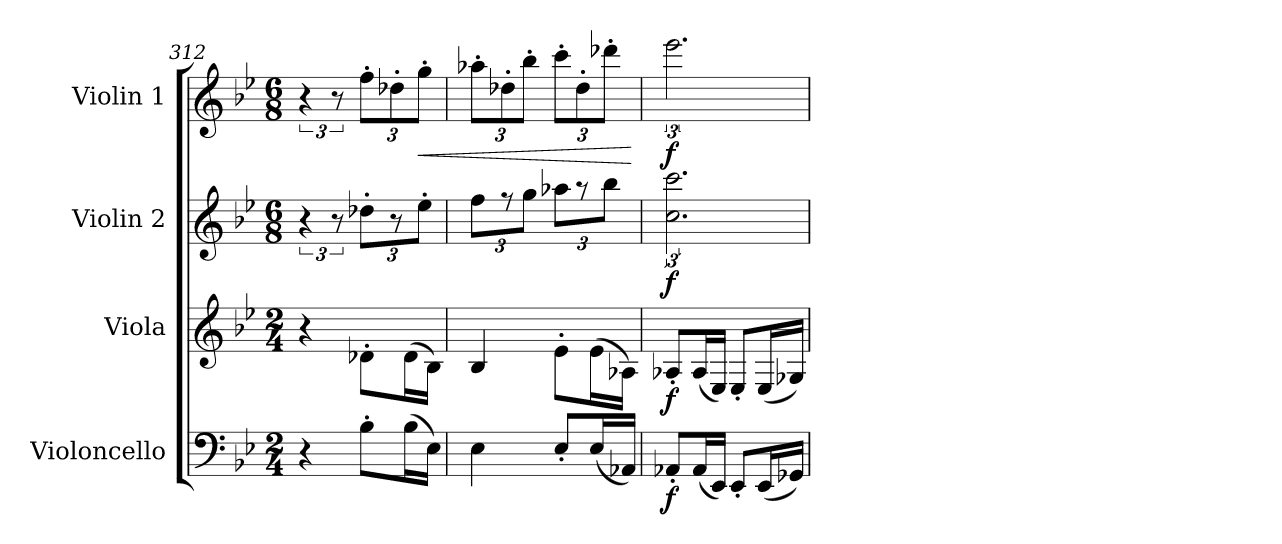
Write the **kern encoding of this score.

**kern	**dynam	**kern	**dynam	**kern	**dynam	**kern	**dynam
*part4	*part4	*part3	*part3	*part2	*part2	*part1	*part1
*staff4	*staff4	*staff3	*staff3	*staff2	*staff2	*staff1	*staff1
*I"Violoncello	*	*I"Viola	*	*I"Violin 2	*	*I"Violin 1	*
*I'Vc	*	*I'Vla	*	*I'Vln	*	*I'Vln	*
!!LO:LB:g=z
*clefF4	*	*clefG2	*	*clefG2	*	*clefG2	*
*k[b-e-]	*	*k[b-e-]	*	*k[b-e-]	*	*k[b-e-]	*
*M2/4	*	*M2/4	*	*M6/8	*	*M6/8	*
=312	=312	=312	=312	=312	=312	=312	=312
4r	.	4r	.	6r	.	6r	.
.	.	.	.	12r	.	12r	.
8B-'\L	.	8d-X'\L	.	12dd-X'\L	.	12ff'\L	.
.	.	.	.	12r	.	12dd-X'\	.
(16B-\L	.	(16d-\L	.	.	.	.	.
!	!	!	!	!	!	!	!LO:HP:b
.	.	.	.	12ee-'\J	.	12gg'\J	<
16E-\JJ)	.	16B-\JJ)	.	.	.	.	.
=313	=313	=313	=313	=313	=313	=313	=313
4E-\	.	4B-/	.	12ff\L	.	12aa-X'\L	.
.	.	.	.	12r	.	12dd-X'\	.
.	.	.	.	12gg\J	.	12bb-'\J	.
8E-'/L	.	8e-'\L	.	12aa-X\L	.	12ccc'\L	.
.	.	.	.	12r	.	12dd-'\	.
(16E-/L	.	(16e-\L	.	.	.	.	.
.	.	.	.	12bb-\J	.	12ddd-X'\J	.
16AA-X/JJ)	.	16A-X\JJ)	.	.	.	.	.
.	.	.	.	.	.	.	[
=314	=314	=314	=314	=314	=314	=314	=314
!	!LO:DY:b	!	!LO:DY:b	!	!LO:DY:b	!	!LO:DY:b
8AA-X'/L	f	8A-X'/L	f	3.cc\ 3.ccc\	f	3.eee-\	f
(16AA-/L	.	(16A-/L	.	.	.	.	.
16EE-/JJ)	.	16E-/JJ)	.	.	.	.	.
8EE-'/L	.	8E-'/L	.	.	.	.	.
(16EE-/L	.	(16E-/L	.	.	.	.	.
16GG-X/JJ)	.	16G-X/JJ)	.	.	.	.	.
=	=	=	=	=	=	=	=
*-	*-	*-	*-	*-	*-	*-	*-
